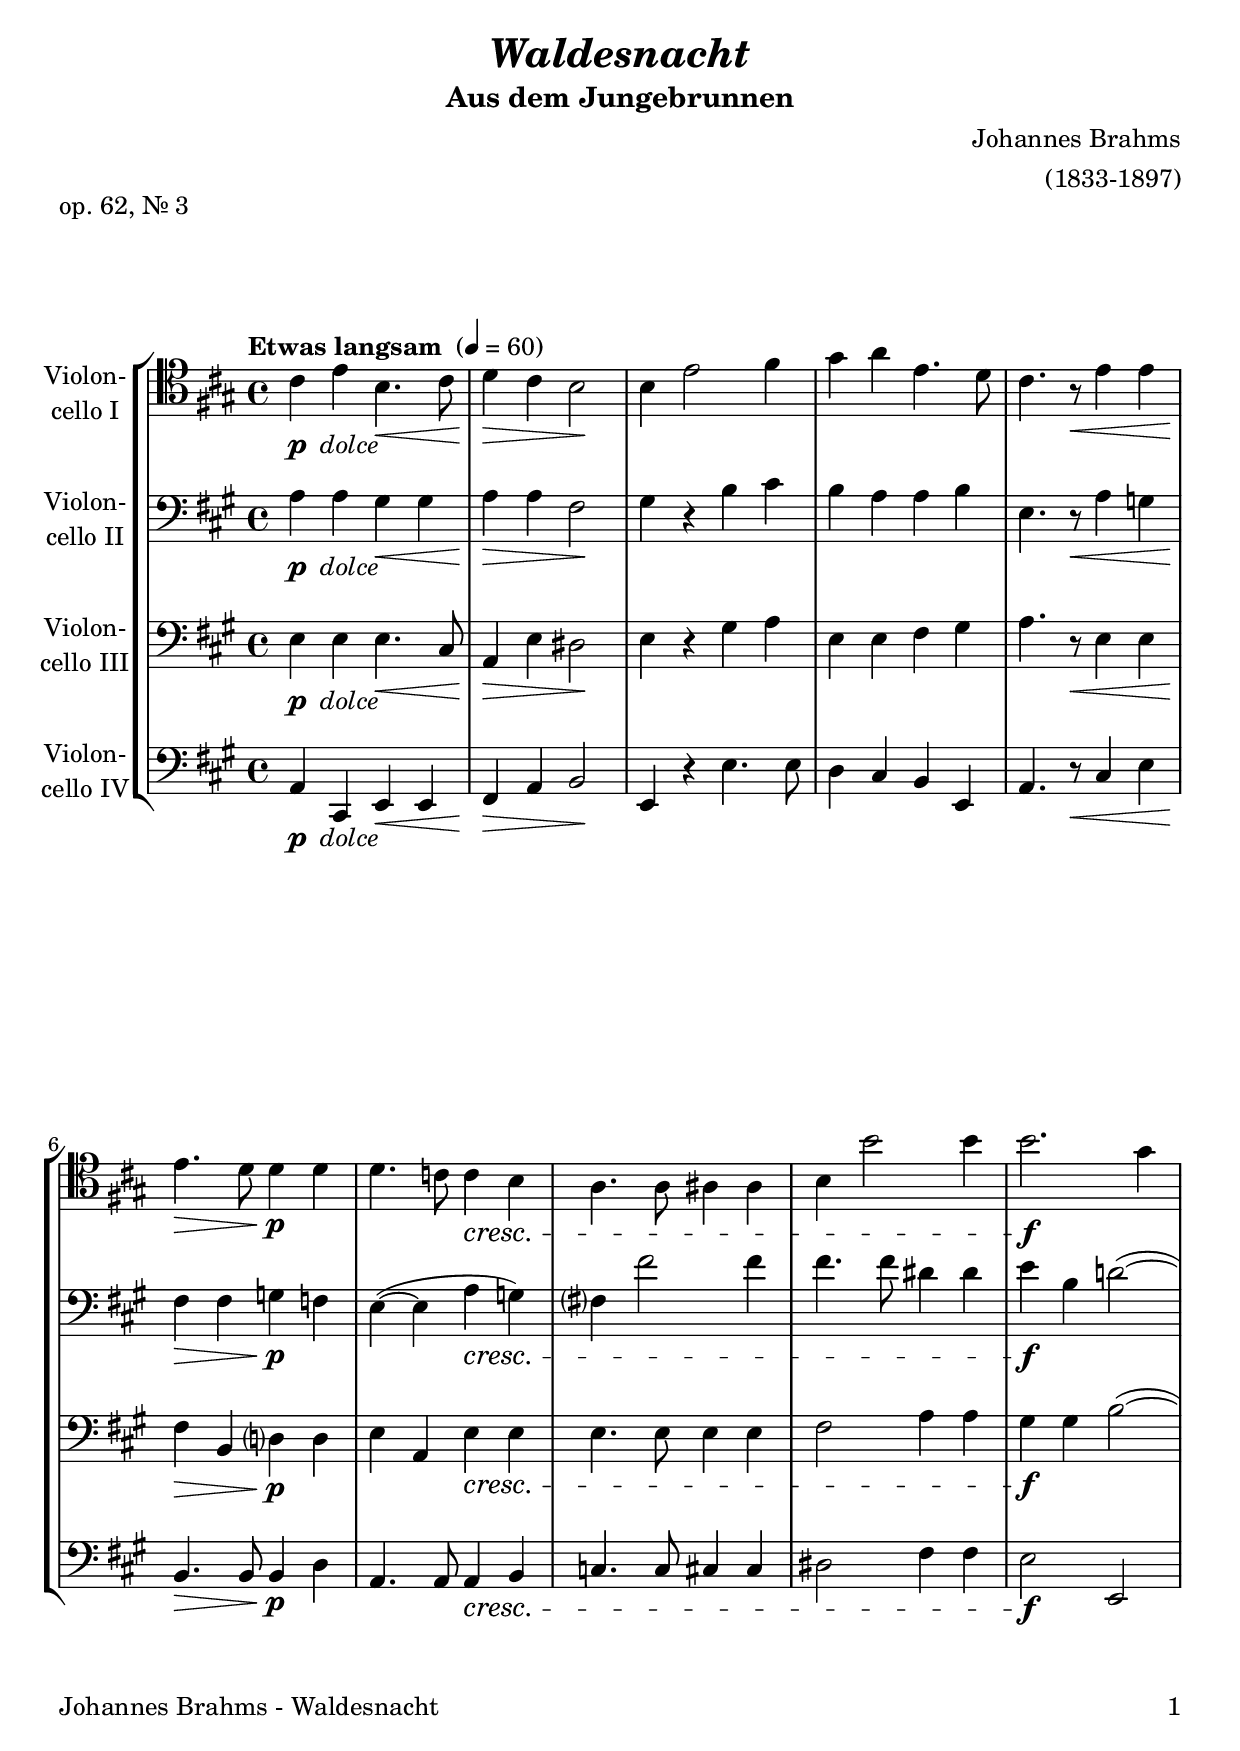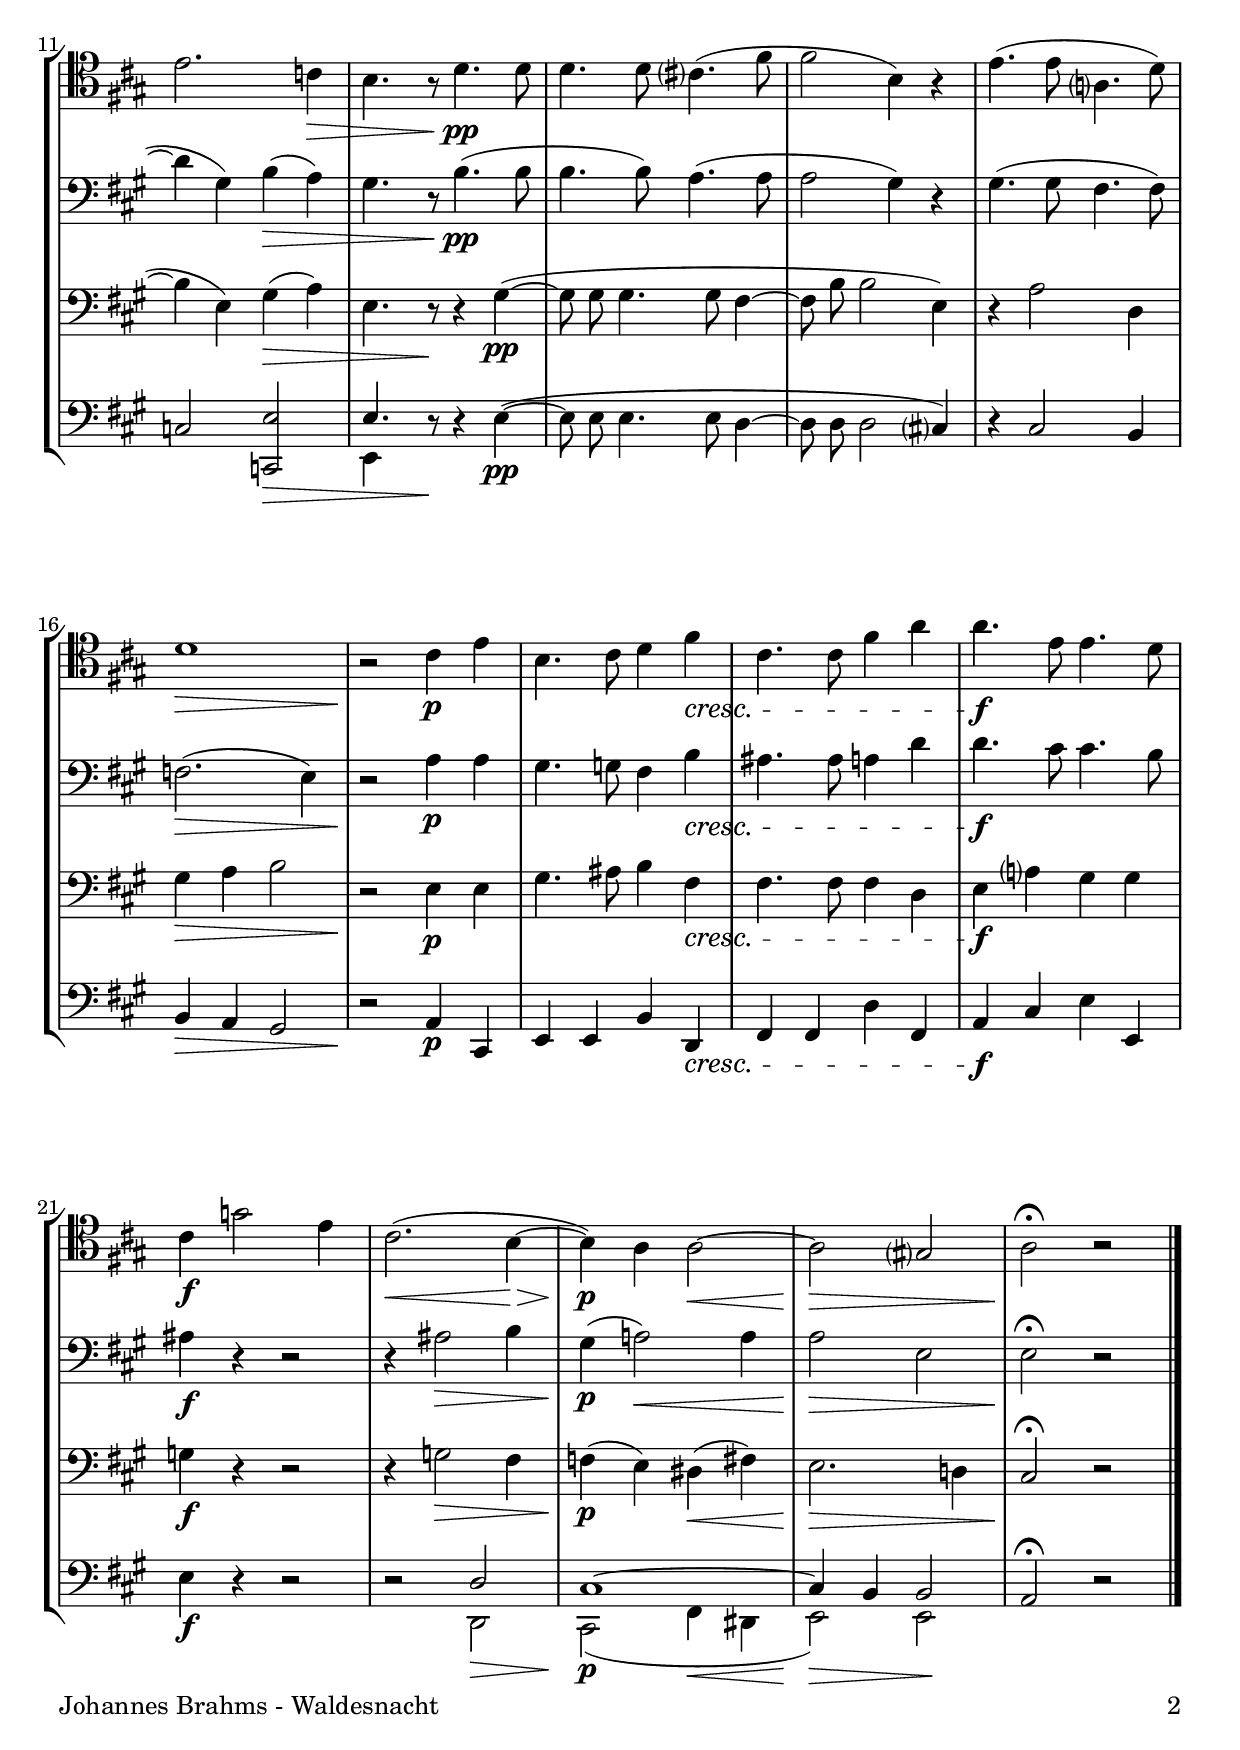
\version "2.18.2"
\include "deutsch.ly"
  
#(set-global-staff-size 22)

\header {
  title     = \markup \bold \italic "Waldesnacht"
  subtitle  = "Aus dem Jungebrunnen"
  composer  = "Johannes Brahms"
  arranger  = "(1833-1897)"
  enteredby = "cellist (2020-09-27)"
  piece     = "op. 62, Nr. 3"
}

voiceconsts = {
  \key d \major
  \time 4/4
  \clef "bass"
%  \numericTimeSignature
  \compressFullBarRests
  % Set default beaming for all staves
%  \set Timing.beamExceptions = #'()
%  \set Timing.baseMoment     = #(ly:make-moment 1 4)
%  \set Timing.beatStructure  = #'(1 1 1)
  \tempo "Etwas langsam " 4=60
}

micl = "clarinet"
mifl = "flute"
miob = "oboe"
mifh = "french horn"
misx = "tenor sax"
mist = "string ensemble 1"
miba = "cello"

pdol = \markup { \dynamic p \italic " dolce" }

va = \relative c' {
  \voiceconsts
  \clef "tenor"

  fis4_\pdol a4 e4.\< fis8
  g4\!\> fis e2\!
  e4 a2 h4
  cis d a4. g8

  fis4. r8\< a4 a
  a4.\!\> g8 g4\!\p g
  g4. f8 f4\cresc e
  d4. d8 dis4 dis

  e e'2 e4
  e2.\f cis4
  a2. f4\>
  e4. r8 g4.\!\pp g8

  g4. g8 fis?4.( h8
  h2 e,4) r
  a4.( a8 d,?4. g8)
  g1\>

  r2\! fis4\p a
  e4. fis8 g4 h\cresc
  fis4. fis8 h4 d
  d4.\f a8 a4. g8

  fis4\f c'2 a4
  fis2.(\< e4~\!\>
  e)\!\p d d2~\<
  d\!\> cis?
  d\!\fermata r \bar "|."
}

vb = \relative c' {
  \voiceconsts

  d4_\pdol d cis\< cis
  d4\!\> d h2\!
  cis4 r e fis
  e d d e

  a,4. r8\< d4 c
  h\!\> h c\!\p b
  a4(~ a d\cresc c)
  h? h'2 h4

  h4. h8 gis4 gis
  a\f e g!2(~
  g4 cis,) e(\> d)
  cis4. r8 e4.(\!\pp e8

  e4. e8) d4.( d8
  d2 cis4) r
  cis4.( cis8 h4. h8)
  b2.(\> a4)

  r2\! d4\p d
  cis4. c8 h4 e\cresc
  dis4. dis8 d4 g
  g4.\f fis8 fis4. e8

  dis4\f r r2
  r4 dis2\> e4
  cis(\!\p d!2)\< d4
  d2\!\> a
  a\!\fermata r \bar "|."
}

vc = \relative c' {
  \voiceconsts

  a4_\pdol a a4.\< fis8
  d4\!\> a' gis2\!
  a4 r cis d
  a a h cis

  d4. r8\< a4 a
  h\!\> e, g?\!\p g
  a d, a'\cresc a
  a4. a8 a4 a

  h2 d4 d
  cis\f cis e2(~
  e4 a,)  cis(\> d)
  a4. r8\! r4 cis(~\pp

  cis8 \noBeam cis cis4. cis8 h4~
  h8 \noBeam e e2 a,4)
  r d2 g,4
  cis\> d e2

  r\! a,4\p a
  cis4. dis8 e4 h\cresc
  h4. h8 h4 g
  a\f d? cis cis

  c\f r r2
  r4 c2\> h4
  b(\!\p a) gis(\< h)
  a2.\!\> g!4
  fis2\!\fermata r \bar "|."
}

vd = \relative c {
  \voiceconsts

  d4_\pdol fis, a\< a
  h\!\> d e2\!
  a,4 r a'4. a8
  g4 fis e a,

  d4. r8\< fis4 a
  e4.\!\> e8 e4\!\p g
  d4. d8 d4\cresc e
  f4. f8 fis4 fis

  gis2 h4 h
  a2\f a,
  f' <f, a'>\>
  << a'4. \\ { a,4 s8 } >> r\! r4 a'(~\pp

  a8 \noBeam a a4. a8 g4~
  g8 \noBeam g g2 fis?4)
  r fis2 e4
  e\> d cis2

  r\! d4\p fis,
  a a e' g,\cresc
  h h g' h,
  d\f fis a a,

  a'\f r r2
  r << {
    g
    fis1~
    fis4 e e2
  } \\ {
    g,2\>
    fis(\!\p h4\< gis
    a2)\!\> a\!
  } >>
  d\fermata r \bar "|."
}


music = \new StaffGroup <<
      \new Staff {
	\set Staff.midiInstrument = \miba
	\set Staff.instrumentName = \markup \center-column { "Violon-" "cello I" }
	\transpose d a, { \va }
      }

      \new Staff {
	\set Staff.midiInstrument = \miba
	\set Staff.instrumentName = \markup \center-column { "Violon-" "cello II" }
	\transpose d a, { \vb }
      }

      \new Staff {
	\set Staff.midiInstrument = \miba
	\set Staff.instrumentName = \markup \center-column { "Violon-" "cello III" }
	\transpose d a, { \vc }
      }

      \new Staff {
	\set Staff.midiInstrument = \miba
	\set Staff.instrumentName = \markup \center-column { "Violon-" "cello IV" }
	\transpose d a, { \vd }
      }
>>

\book {
   \paper {
    print-page-number = ##t
    print-first-page-number = ##t
    ragged-last-bottom = ##f
    oddHeaderMarkup = \markup \null
    evenHeaderMarkup = \markup \null
    oddFooterMarkup = \markup {
      \fill-line {
        \on-the-fly #print-page-number-check-first
        "Johannes Brahms - Waldesnacht" \fromproperty #'page:page-number-string
      }
    }
    evenFooterMarkup = \oddFooterMarkup
  } \score {
    \music
    \layout {}
  }

  \score {
    \unfoldRepeats \music

    \midi {
      \context {
        \Score
      }
    }
  }
}